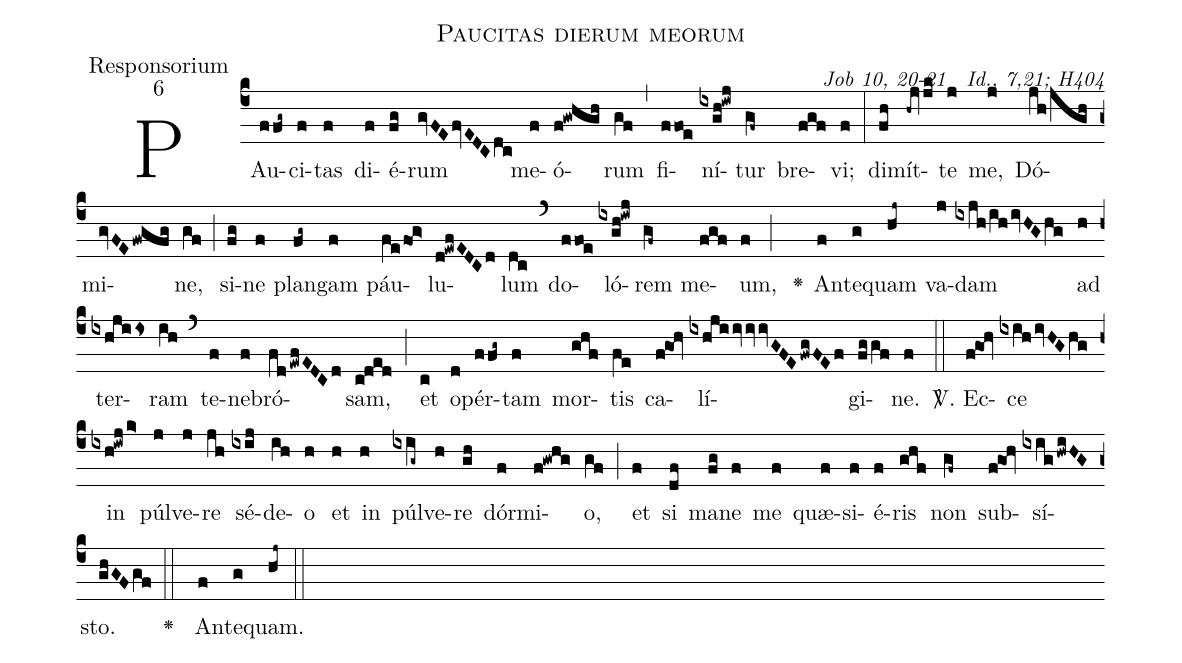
name:Paucitas dierum meorum;
office-part:Responsorium;
mode:6;
commentary:Job 10, 20-21 ꝟ Id., 7,21; H404;
%%
(c4)PAu(ffg~)ci(f)tas(f) di(f)é(fg)rum(gvFEfvEDCdc) me(f)ó(f!gwhgh)rum(gf) (,) fi(ffoe)ní(ixgh!iwj)tur(gf~) bre(fgf)vi;(f) (:)
di(fh)mít(-hqj/jk)te(j) me,(j) Dó(jh/jgh)mi(gvFEfwgfg)ne,(gf) (;) si(fg)ne(f) plan(fg~)gam(f) páu(fe/fog>)lu(d!ewfEDCd)lum(dc) (`) do(ffoe)ló(ixgh!iwj)rem(gf~) me(fgf)um,(f) (;)
<v>\greheightstar</v>()
An(f)te(g)quam(hj~) va(j)dam(ixjh/ih/ivHGhg) ad(h) ter(ixhjiis)ram(ih) (`) te(f)ne(f)bró(fdewfEDCd)sam,(c!ded) (;)
 et(c) o(d)pér(ffg~)tam(f) mor(ghf)tis(fe) ca(f!goh)lí(ixhji/ivvvGFEfwgFEf)gi(fg/gf)ne.(f) (::)
<sp>V/</sp>.
Ec(f!goh)ce(ixih/ivHGhg) in(ixh!iwj/k>) púl(j)ve(j)re(jh) sé(ixij)de(ih)o(h) et(h) in(h) púl(ixig~)ve(h)re(gh) dór(f)mi(f!gwhg)o,(gf) (;)
et(f) si(df) ma(fg)ne(f) me(f) quæ(f)si(f)é(f)ris(ghf) non(gf~) sub(f!goh)sí(ixighwiHG)sto.(ghGFgf) (::)

<v>\greheightstar</v>() An(f)te(g)quam.(hj~) (::)
